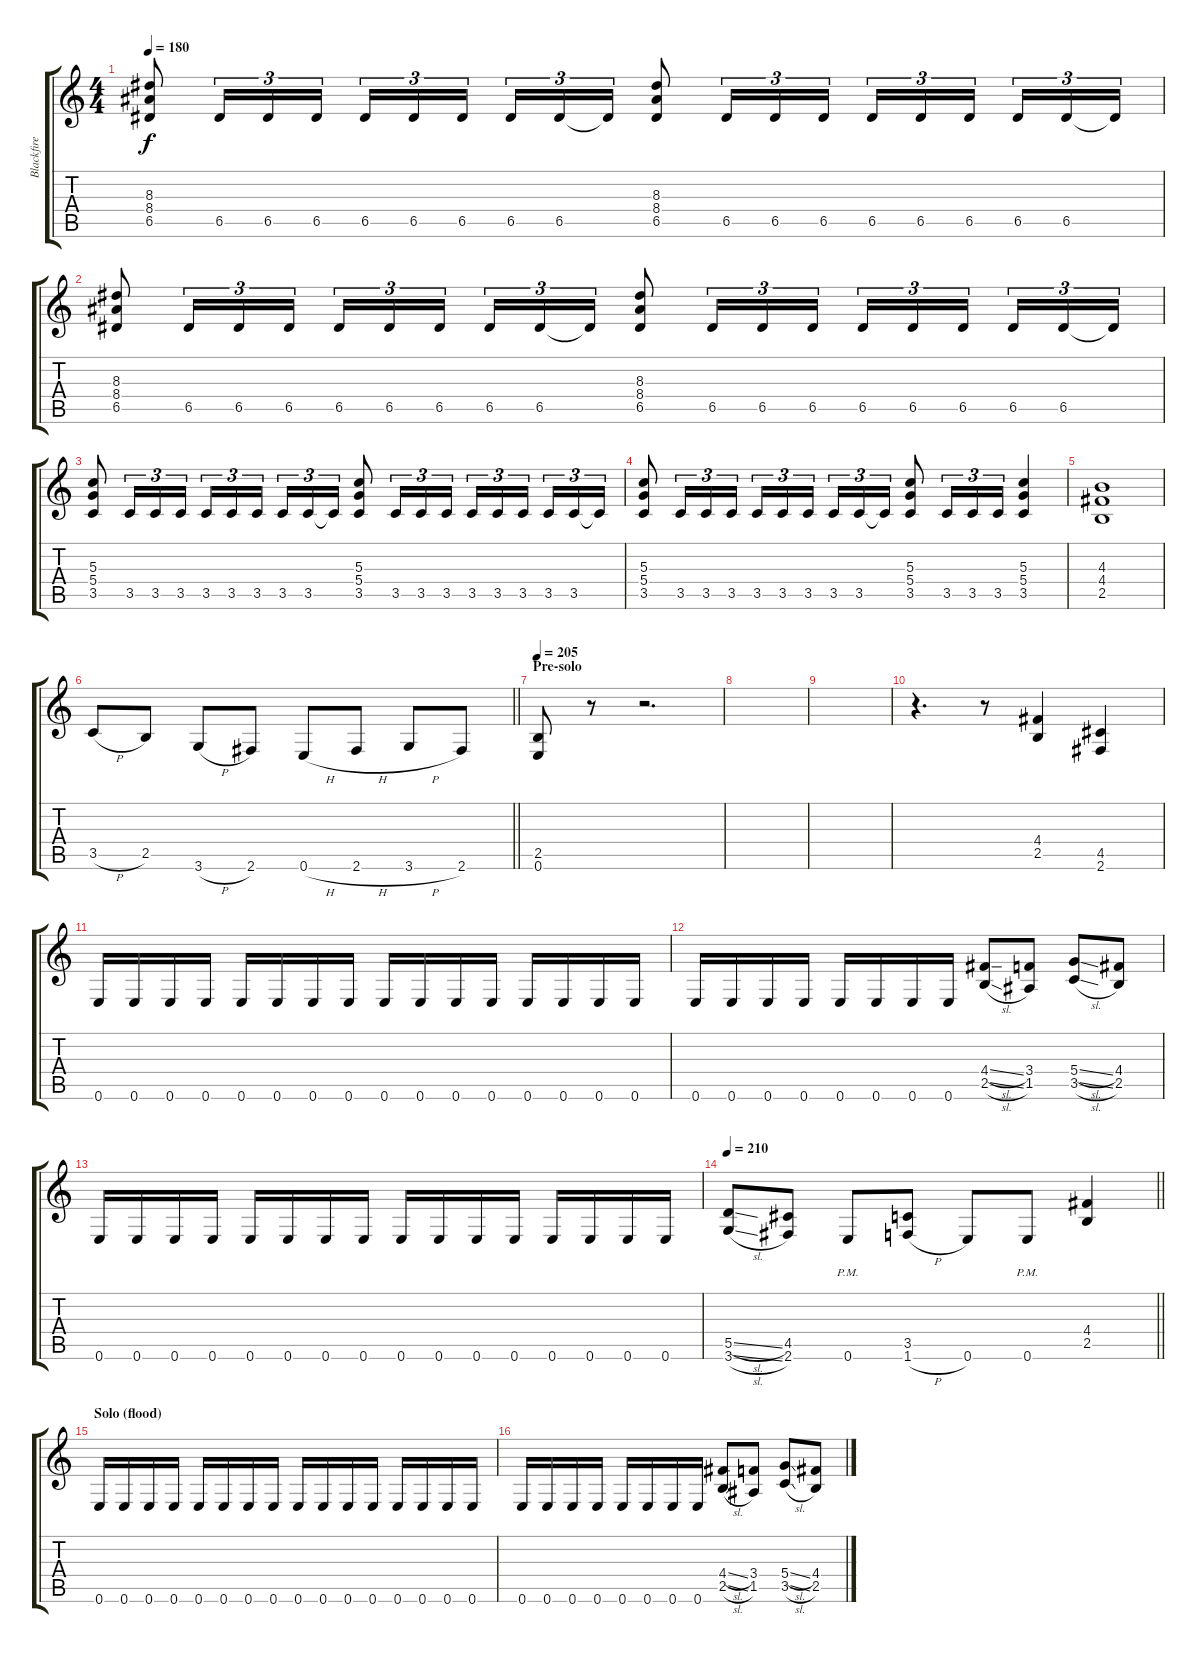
\track ("Blackfire (r)" "Blackfire ") {instrument distortionguitar}
\staff {score tabs}
\tuning (E4 B3 G3 D3 A2 E2) {hide}
\ts (4 4)
\tempo 180
\clef g2
\ks c
(8.3 8.4 6.5).8{dy f} 6.5.16{tu (3 2)} 6.5.16{tu (3 2)} 6.5.16{tu (3 2)} 6.5.16{tu (3 2)} 6.5.16{tu (3 2)} 6.5.16{tu (3 2) beam splitsecondary} 6.5.16{tu (3 2)} 6.5.16{tu (3 2)} 6.5{t}.16{tu (3 2)} (8.3 8.4 6.5).8 6.5.16{tu (3 2)} 6.5.16{tu (3 2)} 6.5.16{tu (3 2)} 6.5.16{tu (3 2)} 6.5.16{tu (3 2)} 6.5.16{tu (3 2) beam splitsecondary} 6.5.16{tu (3 2)} 6.5.16{tu (3 2)} 6.5{t}.16{tu (3 2)} |
(8.3 8.4 6.5).8 6.5.16{tu (3 2)} 6.5.16{tu (3 2)} 6.5.16{tu (3 2)} 6.5.16{tu (3 2)} 6.5.16{tu (3 2)} 6.5.16{tu (3 2) beam splitsecondary} 6.5.16{tu (3 2)} 6.5.16{tu (3 2)} 6.5{t}.16{tu (3 2)} (8.3 8.4 6.5).8 6.5.16{tu (3 2)} 6.5.16{tu (3 2)} 6.5.16{tu (3 2)} 6.5.16{tu (3 2)} 6.5.16{tu (3 2)} 6.5.16{tu (3 2) beam splitsecondary} 6.5.16{tu (3 2)} 6.5.16{tu (3 2)} 6.5{t}.16{tu (3 2)} |
(5.3 5.4 3.5).8 3.5.16{tu (3 2)} 3.5.16{tu (3 2)} 3.5.16{tu (3 2)} 3.5.16{tu (3 2)} 3.5.16{tu (3 2)} 3.5.16{tu (3 2) beam splitsecondary} 3.5.16{tu (3 2)} 3.5.16{tu (3 2)} 3.5{t}.16{tu (3 2)} (5.3 5.4 3.5).8 3.5.16{tu (3 2)} 3.5.16{tu (3 2)} 3.5.16{tu (3 2)} 3.5.16{tu (3 2)} 3.5.16{tu (3 2)} 3.5.16{tu (3 2) beam splitsecondary} 3.5.16{tu (3 2)} 3.5.16{tu (3 2)} 3.5{t}.16{tu (3 2)} |
(5.3 5.4 3.5).8 3.5.16{tu (3 2)} 3.5.16{tu (3 2)} 3.5.16{tu (3 2)} 3.5.16{tu (3 2)} 3.5.16{tu (3 2)} 3.5.16{tu (3 2) beam splitsecondary} 3.5.16{tu (3 2)} 3.5.16{tu (3 2)} 3.5{t}.16{tu (3 2)} (5.3 5.4 3.5).8 3.5.16{tu (3 2)} 3.5.16{tu (3 2)} 3.5.16{tu (3 2)} (5.3 5.4 3.5).4 |
(4.3 4.4 2.5).1 |
\barLineRight lightlight
3.5{h}.8 2.5.8 3.6{h}.8 2.6.8 0.6{h}.8 2.6{h}.8 3.6{h}.8 2.6.8 |
\section ("" "Pre-solo")
\tempo 205
(2.5 0.6).8 r.8 r.2{d} |
|
|
r.4{d} r.8 (4.4 2.5).4 (4.5 2.6).4 |
0.6.16 0.6.16 0.6.16 0.6.16 0.6.16 0.6.16 0.6.16 0.6.16 0.6.16 0.6.16 0.6.16 0.6.16 0.6.16 0.6.16 0.6.16 0.6.16 |
0.6.16 0.6.16 0.6.16 0.6.16 0.6.16 0.6.16 0.6.16 0.6.16 (4.4{sl} 2.5{sl}).8 (3.4 1.5).8 (5.4{sl} 3.5{sl}).8 (4.4 2.5).8 |
0.6.16 0.6.16 0.6.16 0.6.16 0.6.16 0.6.16 0.6.16 0.6.16 0.6.16 0.6.16 0.6.16 0.6.16 0.6.16 0.6.16 0.6.16 0.6.16 |
\tempo 210
\barLineRight lightlight
(5.5{sl} 3.6{sl}).8 (4.5 2.6).8 0.6{pm}.8 (3.5 1.6{h}).8 0.6.8 0.6{pm}.8 (4.4 2.5).4 |
\section ("" "Solo (flood)")
0.6.16 0.6.16 0.6.16 0.6.16 0.6.16 0.6.16 0.6.16 0.6.16 0.6.16 0.6.16 0.6.16 0.6.16 0.6.16 0.6.16 0.6.16 0.6.16 |
0.6.16 0.6.16 0.6.16 0.6.16 0.6.16 0.6.16 0.6.16 0.6.16 (4.4{sl} 2.5{sl}).8 (3.4 1.5).8 (5.4{sl} 3.5{sl}).8 (4.4 2.5).8
